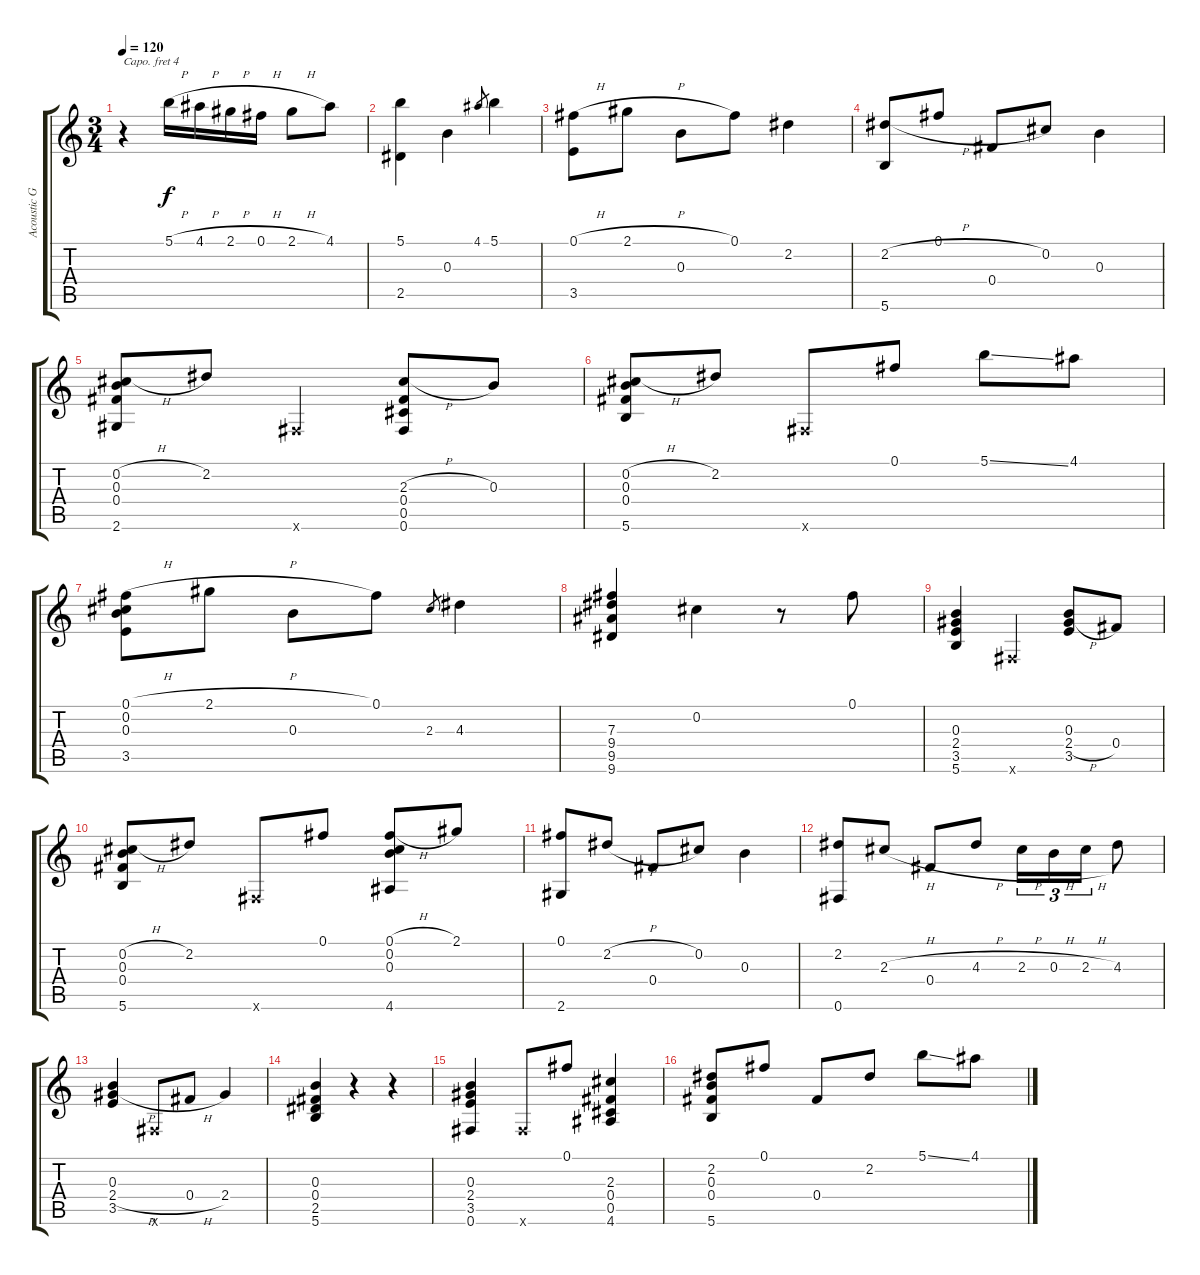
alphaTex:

\track ("Acoustic Guitar" "Acoustic G") {instrument acousticguitarnylon}
\staff {score tabs}
\capo 4
\tuning (D4 A3 G3 D3 A2 D2) {hide}
\ts (3 4)
\tempo 120
\clef g2
\ks c
r.4{dy f instrument acousticguitarnylon} 5.1{h}.16 4.1{h}.16 2.1{h}.16 0.1{h}.16 2.1{h}.8 4.1.8 |
(5.1 2.5).4 0.3.4 4.1.8{gr} 5.1.4 |
(0.1{h} 3.5).8 2.1{h}.8 0.3.8 0.1.8 2.2.4 |
(2.2{h} 5.6).8 0.1.8 0.4.8 0.2.8 0.3.4 |
(0.2{h} 0.3 0.4 2.6).8 2.2.8 0.6{x}.4 (2.3{h} 0.4 0.5 0.6).8 0.3.8 |
(0.2{h} 0.3 0.4 5.6).8 2.2.8 0.6{x}.8 0.1.8 5.1{ss}.8 4.1.8 |
(0.1{h} 0.2 0.3 3.5).8 2.1{h}.8 0.3.8 0.1.8 2.3.8{gr} 4.3.4 |
(7.3 9.4 9.5 9.6).4 0.2.4 r.8 0.1.8 |
(0.3 2.4 3.5 5.6).4 0.6{x}.4 (0.3 2.4{h} 3.5).8 0.4.8 |
(0.2{h} 0.3 0.4 5.6).8 2.2.8 0.6{x}.8 0.1.8 (0.1{h} 0.2 0.3 4.6).8 2.1.8 |
(0.1 2.6).8 2.2{h}.8 0.4.8 0.2.8 0.3.4 |
(2.2 0.6).8 2.3{h}.8 0.4.8 4.3{h}.8 2.3{h}.16{tu (3 2)} 0.3{h}.16{tu (3 2)} 2.3{h}.16{tu (3 2)} 4.3.8 |
(0.3 2.4{h} 3.5).4 0.6{x}.8 0.4{h}.8 2.4.4 |
(0.3 0.4 2.5 5.6).4 r.4 r.4 |
(0.3 2.4 3.5 0.6).4 0.6{x}.8 0.1.8 (2.3 0.4 0.5 4.6).4 |
(2.2 0.3 0.4 5.6).8 0.1.8 0.4.8 2.2.8 5.1{ss}.8 4.1.8
